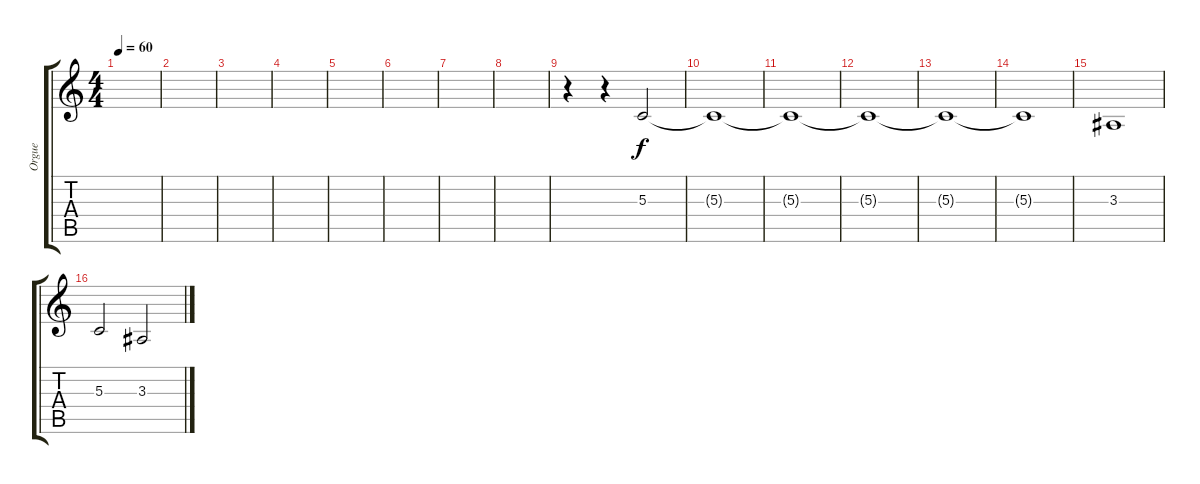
\track ("Orgue" "Orgue") {instrument churchorgan}
\staff {score tabs}
\tuning (E4 B3 G3 D3 A2 E2) {hide}
\ts (4 4)
\tempo 60
\clef g2
\ks c
|
|
|
|
|
|
|
|
r.4 r.4 5.3.2 |
5.3{t}.1 |
5.3{t}.1 |
5.3{t}.1 |
5.3{t}.1 |
5.3{t}.1 |
3.3.1 |
5.3.2 3.3.2
